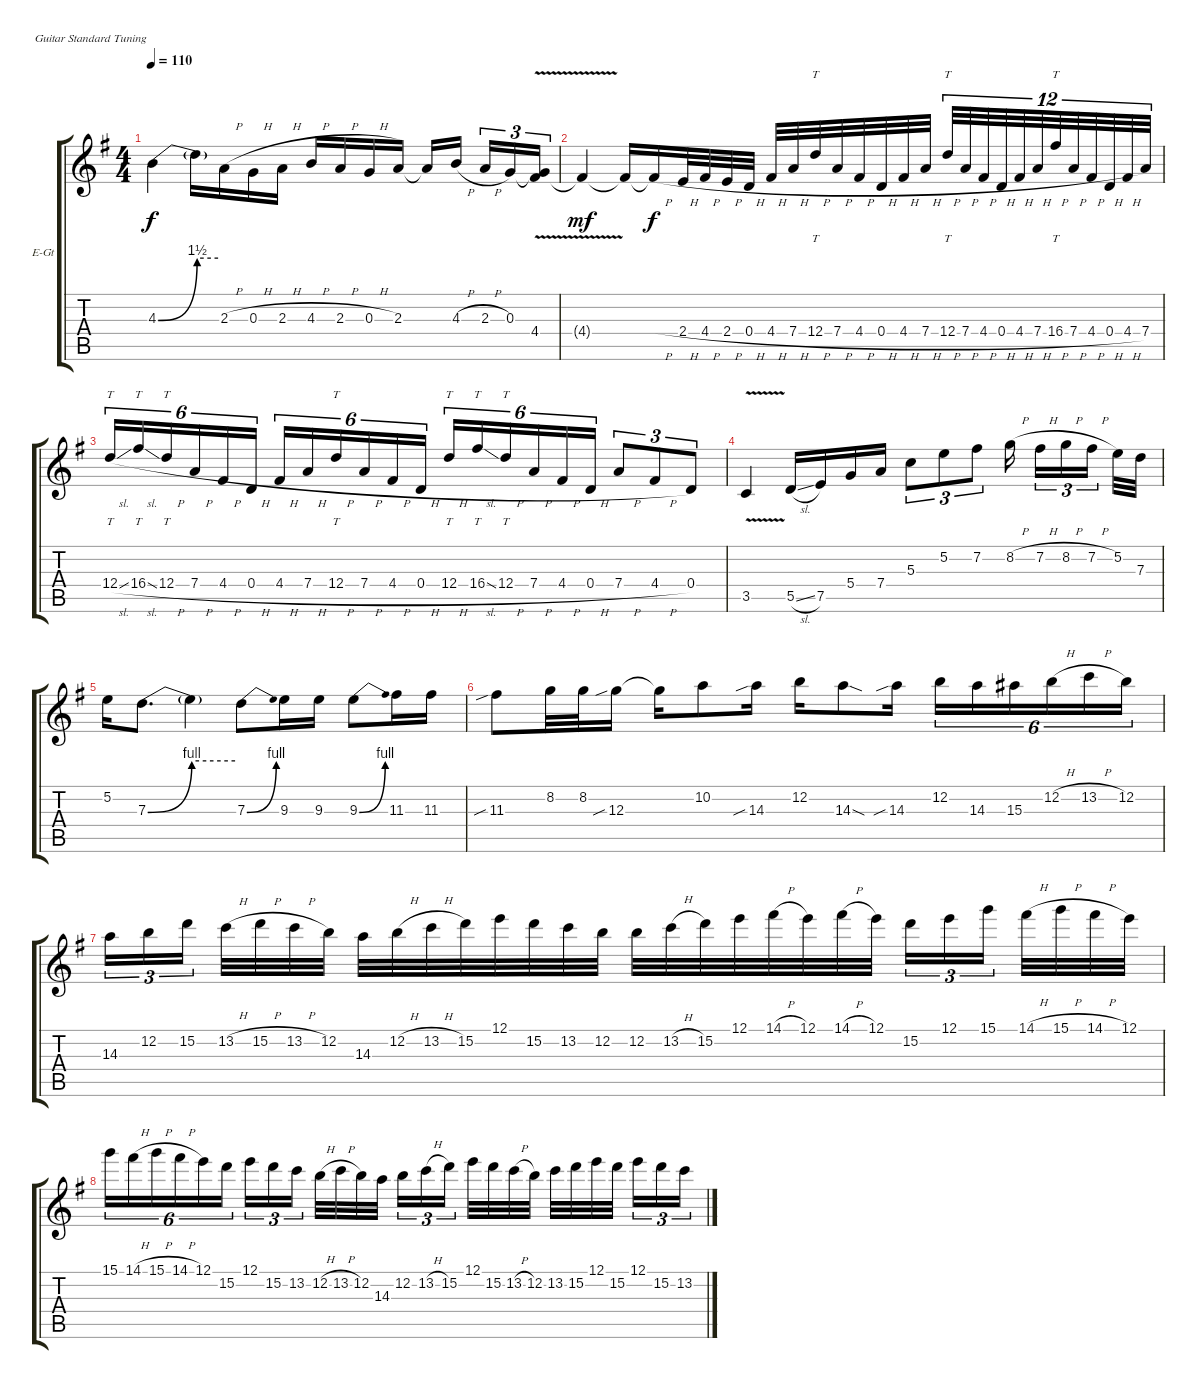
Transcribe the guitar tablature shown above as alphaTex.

\bracketExtendMode groupsimilarinstruments
\firstSystemTrackNameOrientation horizontal
\otherSystemsTrackNameOrientation horizontal
\track ("Paul Gilbert (Lead Guitar)" "E-Gt") {instrument distortionguitar}
\staff {score tabs}
\tuning (E4 B3 G3 D3 A2 E2)
\ts (4 4)
\tempo 110
\clef g2
\ks g
4.3{be (bend 0 0 60 6)}.4{dy f} 4.3{be (hold 0 6 60 6) t}.16 2.3{h}.16 0.3{h}.16 2.3{h}.16 4.3{h}.16 2.3{h}.16 0.3{h}.16 2.3.16 2.3{t}.16 4.3{h}.16 2.3{h}.16{tu (3 2)} 0.3.16{tu (3 2)} (4.4{v} 0.3{t}).16{tu (3 2)} |
4.4{t}.4{dy mf} 4.4{t}.16 4.4{h t}.16{dy f} 2.4{h}.32 4.4{h}.32 2.4{h}.32 0.4{h}.32 4.4{h}.32 7.4{h}.32 12.4{h}.32{tt} 7.4{h}.32 4.4{h}.32 0.4{h}.32 4.4{h}.32 7.4{h}.32 12.4{h}.32{tt tu (12 8)} 7.4{h}.32{tu (12 8)} 4.4{h}.32{tu (12 8)} 0.4{h}.32{tu (12 8)} 4.4{h}.32{tu (12 8)} 7.4{h}.32{tu (12 8)} 16.4{h}.32{tt tu (12 8)} 7.4{h}.32{tu (12 8)} 4.4{h}.32{tu (12 8)} 0.4{h}.32{tu (12 8)} 4.4{h}.32{tu (12 8)} 7.4.32{tu (12 8)} |
12.4{sl}.16{tt tu (6 4)} 16.4{sl}.16{tt tu (6 4)} 12.4{h}.16{tt tu (6 4)} 7.4{h}.16{tu (6 4)} 4.4{h}.16{tu (6 4)} 0.4{h}.16{tu (6 4)} 4.4{h}.16{tu (6 4)} 7.4{h}.16{tu (6 4)} 12.4{h}.16{tt tu (6 4)} 7.4{h}.16{tu (6 4)} 4.4{h}.16{tu (6 4)} 0.4{h}.16{tu (6 4)} 12.4{h}.16{tt tu (6 4)} 16.4{sl}.16{tt tu (6 4)} 12.4{h}.16{tt tu (6 4)} 7.4{h}.16{tu (6 4)} 4.4{h}.16{tu (6 4)} 0.4{h}.16{tu (6 4)} 7.4{h}.8{tu (3 2)} 4.4{h}.8{tu (3 2)} 0.4.8{tu (3 2)} |
3.5{v}.4 5.5{sl}.16 7.5.16 5.4.16 7.4.16 5.3.8{tu (3 2)} 5.2.8{tu (3 2)} 7.2.8{tu (3 2)} 8.2{h}.16 7.2{h}.16{tu (3 2)} 8.2{h}.16{tu (3 2)} 7.2{h}.16{tu (3 2)} 5.2.32 7.3.32 |
5.2.16 7.3{be (bend 0 0 60 4)}.8{d} 7.3{be (hold 0 4 60 4) t}.4 7.3{be (bend 0 0 60 4)}.8 9.3.16 9.3.16 9.3{be (bend 0 0 60 4)}.8 11.3.16 11.3.16 |
11.3{sib}.8 8.2.32 8.2.32 12.3{sib}.16 12.3{t}.16 10.2.8 14.3{sib}.16 12.2.16 14.3{sod}.8 14.3{sib}.16 12.2.16{tu (6 4)} 14.3.16{tu (6 4)} 15.3.16{tu (6 4)} 12.2{h}.16{tu (6 4)} 13.2{h}.16{tu (6 4)} 12.2.16{tu (6 4)} |
14.3.16{tu (3 2)} 12.2.16{tu (3 2)} 15.2.16{tu (3 2)} 13.2{h}.32 15.2{h}.32 13.2{h}.32 12.2.32 14.3.32 12.2{h}.32 13.2{h}.32 15.2.32 12.1.32 15.2.32 13.2.32 12.2.32 12.2.32 13.2{h}.32 15.2.32 12.1.32 14.1{h}.32 12.1.32 14.1{h}.32 12.1.32 15.2.16{tu (3 2)} 12.1.16{tu (3 2)} 15.1.16{tu (3 2)} 14.1{h}.32 15.1{h}.32 14.1{h}.32 12.1.32 |
15.1.16{tu (6 4)} 14.1{h}.16{tu (6 4)} 15.1{h}.16{tu (6 4)} 14.1{h}.16{tu (6 4)} 12.1.16{tu (6 4)} 15.2.16{tu (6 4)} 12.1.16{tu (3 2)} 15.2.16{tu (3 2)} 13.2.16{tu (3 2)} 12.2{h}.32 13.2{h}.32 12.2.32 14.3.32 12.2.16{tu (3 2)} 13.2{h}.16{tu (3 2)} 15.2.16{tu (3 2)} 12.1.32 15.2.32 13.2{h}.32 12.2.32 13.2.32 15.2.32 12.1.32 15.2.32 12.1.16{tu (3 2)} 15.2.16{tu (3 2)} 13.2{h}.16{tu (3 2)}
